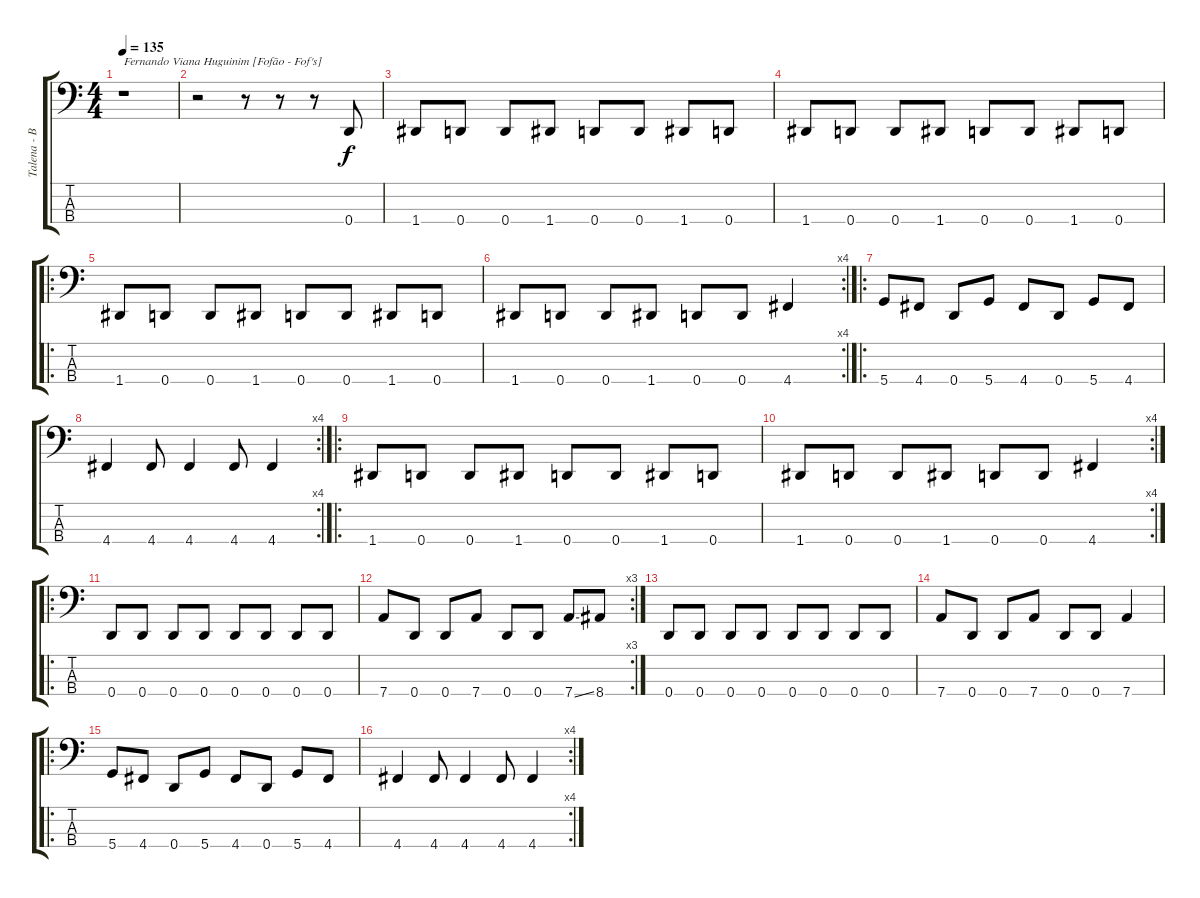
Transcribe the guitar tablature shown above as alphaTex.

\track ("Talena - Baixo" "Talena - B") {instrument electricbasspick}
\staff {score tabs}
\tuning (G2 D2 A1 D1) {hide}
\ts (4 4)
\tempo 135
\clef f4
\ks c
r.1{txt "Fernando Viana Huguinim [Fofão - Fof's]" dy f instrument electricbasspick} |
r.2 r.8 r.8 r.8 0.4.8 |
1.4.8 0.4.8 0.4.8 1.4.8 0.4.8 0.4.8 1.4.8 0.4.8 |
1.4.8 0.4.8 0.4.8 1.4.8 0.4.8 0.4.8 1.4.8 0.4.8 |
\ro
1.4.8 0.4.8 0.4.8 1.4.8 0.4.8 0.4.8 1.4.8 0.4.8 |
\rc 4
1.4.8 0.4.8 0.4.8 1.4.8 0.4.8 0.4.8 4.4.4 |
\ro
5.4.8 4.4.8 0.4.8 5.4.8 4.4.8 0.4.8 5.4.8 4.4.8 |
\rc 4
4.4.4 4.4.8 4.4.4 4.4.8 4.4.4 |
\ro
1.4.8 0.4.8 0.4.8 1.4.8 0.4.8 0.4.8 1.4.8 0.4.8 |
\rc 4
1.4.8 0.4.8 0.4.8 1.4.8 0.4.8 0.4.8 4.4.4 |
\ro
0.4.8 0.4.8 0.4.8 0.4.8 0.4.8 0.4.8 0.4.8 0.4.8 |
\rc 3
7.4.8 0.4.8 0.4.8 7.4.8 0.4.8 0.4.8 7.4{ss}.8 8.4.8 |
0.4.8 0.4.8 0.4.8 0.4.8 0.4.8 0.4.8 0.4.8 0.4.8 |
7.4.8 0.4.8 0.4.8 7.4.8 0.4.8 0.4.8 7.4.4 |
\ro
5.4.8 4.4.8 0.4.8 5.4.8 4.4.8 0.4.8 5.4.8 4.4.8 |
\rc 4
4.4.4 4.4.8 4.4.4 4.4.8 4.4.4
